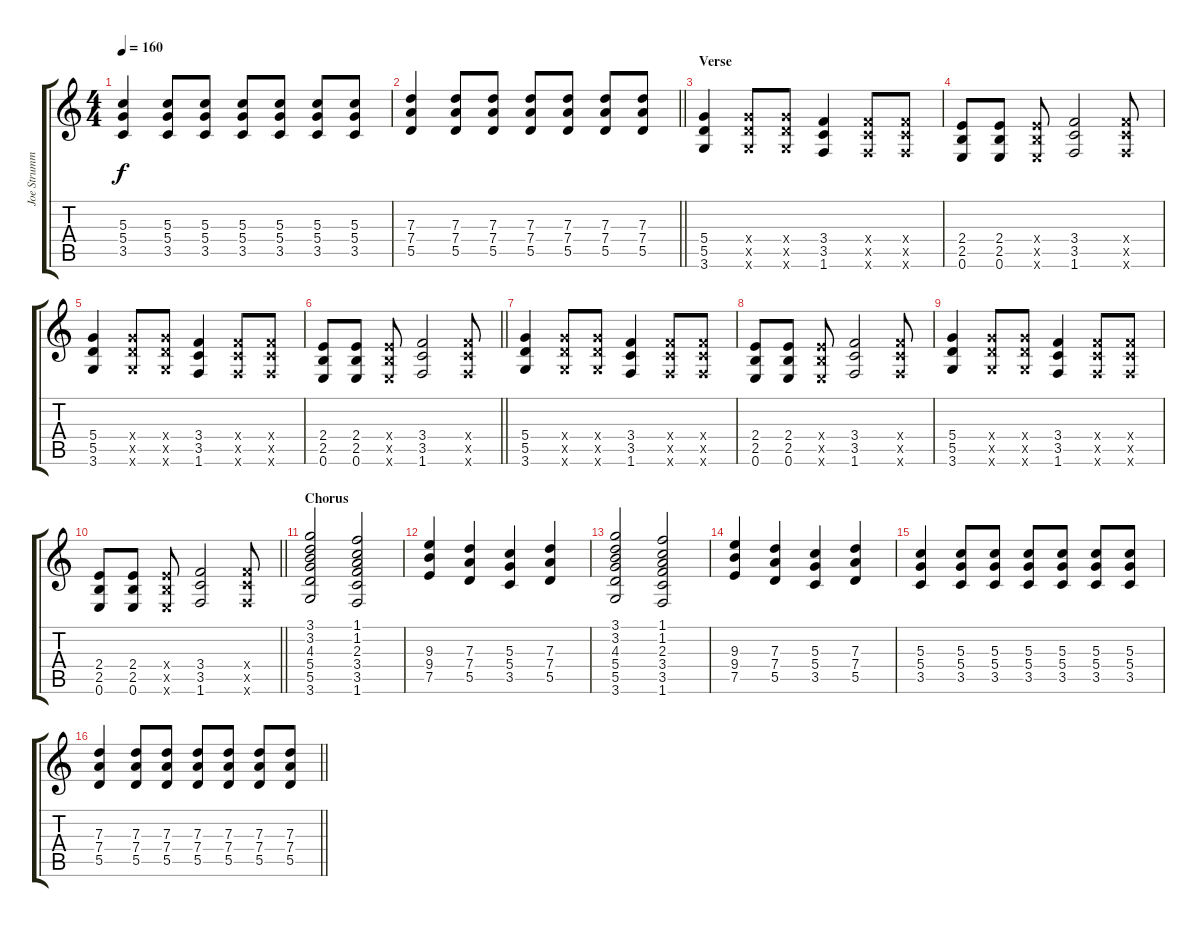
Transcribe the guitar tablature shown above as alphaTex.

\track ("Joe Strummer - Rhythm Guitar" "Joe Strumm") {instrument distortionguitar}
\staff {score tabs}
\tuning (E4 B3 G3 D3 A2 E2) {hide}
\ts (4 4)
\tempo 160
\clef g2
\ks c
(5.3 5.4 3.5).4{dy f} (5.3 5.4 3.5).8 (5.3 5.4 3.5).8 (5.3 5.4 3.5).8 (5.3 5.4 3.5).8 (5.3 5.4 3.5).8 (5.3 5.4 3.5).8 |
\barLineRight lightlight
(7.3 7.4 5.5).4 (7.3 7.4 5.5).8 (7.3 7.4 5.5).8 (7.3 7.4 5.5).8 (7.3 7.4 5.5).8 (7.3 7.4 5.5).8 (7.3 7.4 5.5).8 |
\section ("" "Verse")
(5.4 5.5 3.6).4 (5.4{x} 5.5{x} 3.6{x}).8 (5.4{x} 5.5{x} 3.6{x}).8 (3.4 3.5 1.6).4 (3.4{x} 3.5{x} 1.6{x}).8 (3.4{x} 3.5{x} 1.6{x}).8 |
(2.4 2.5 0.6).8 (2.4 2.5 0.6).8 (2.4{x} 2.5{x} 0.6{x}).8 (3.4 3.5 1.6).2 (3.4{x} 3.5{x} 1.6{x}).8 |
(5.4 5.5 3.6).4 (5.4{x} 5.5{x} 3.6{x}).8 (5.4{x} 5.5{x} 3.6{x}).8 (3.4 3.5 1.6).4 (3.4{x} 3.5{x} 1.6{x}).8 (3.4{x} 3.5{x} 1.6{x}).8 |
\barLineRight lightlight
(2.4 2.5 0.6).8 (2.4 2.5 0.6).8 (2.4{x} 2.5{x} 0.6{x}).8 (3.4 3.5 1.6).2 (3.4{x} 3.5{x} 1.6{x}).8 |
(5.4 5.5 3.6).4 (5.4{x} 5.5{x} 3.6{x}).8 (5.4{x} 5.5{x} 3.6{x}).8 (3.4 3.5 1.6).4 (3.4{x} 3.5{x} 1.6{x}).8 (3.4{x} 3.5{x} 1.6{x}).8 |
(2.4 2.5 0.6).8 (2.4 2.5 0.6).8 (2.4{x} 2.5{x} 0.6{x}).8 (3.4 3.5 1.6).2 (3.4{x} 3.5{x} 1.6{x}).8 |
(5.4 5.5 3.6).4 (5.4{x} 5.5{x} 3.6{x}).8 (5.4{x} 5.5{x} 3.6{x}).8 (3.4 3.5 1.6).4 (3.4{x} 3.5{x} 1.6{x}).8 (3.4{x} 3.5{x} 1.6{x}).8 |
\barLineRight lightlight
(2.4 2.5 0.6).8 (2.4 2.5 0.6).8 (2.4{x} 2.5{x} 0.6{x}).8 (3.4 3.5 1.6).2 (3.4{x} 3.5{x} 1.6{x}).8 |
\section ("" "Chorus")
(3.1 3.2 4.3 5.4 5.5 3.6).2 (1.1 1.2 2.3 3.4 3.5 1.6).2 |
(9.3 9.4 7.5).4 (7.3 7.4 5.5).4 (5.3 5.4 3.5).4 (7.3 7.4 5.5).4 |
(3.1 3.2 4.3 5.4 5.5 3.6).2 (1.1 1.2 2.3 3.4 3.5 1.6).2 |
(9.3 9.4 7.5).4 (7.3 7.4 5.5).4 (5.3 5.4 3.5).4 (7.3 7.4 5.5).4 |
(5.3 5.4 3.5).4 (5.3 5.4 3.5).8 (5.3 5.4 3.5).8 (5.3 5.4 3.5).8 (5.3 5.4 3.5).8 (5.3 5.4 3.5).8 (5.3 5.4 3.5).8 |
\barLineRight lightlight
(7.3 7.4 5.5).4 (7.3 7.4 5.5).8 (7.3 7.4 5.5).8 (7.3 7.4 5.5).8 (7.3 7.4 5.5).8 (7.3 7.4 5.5).8 (7.3 7.4 5.5).8
